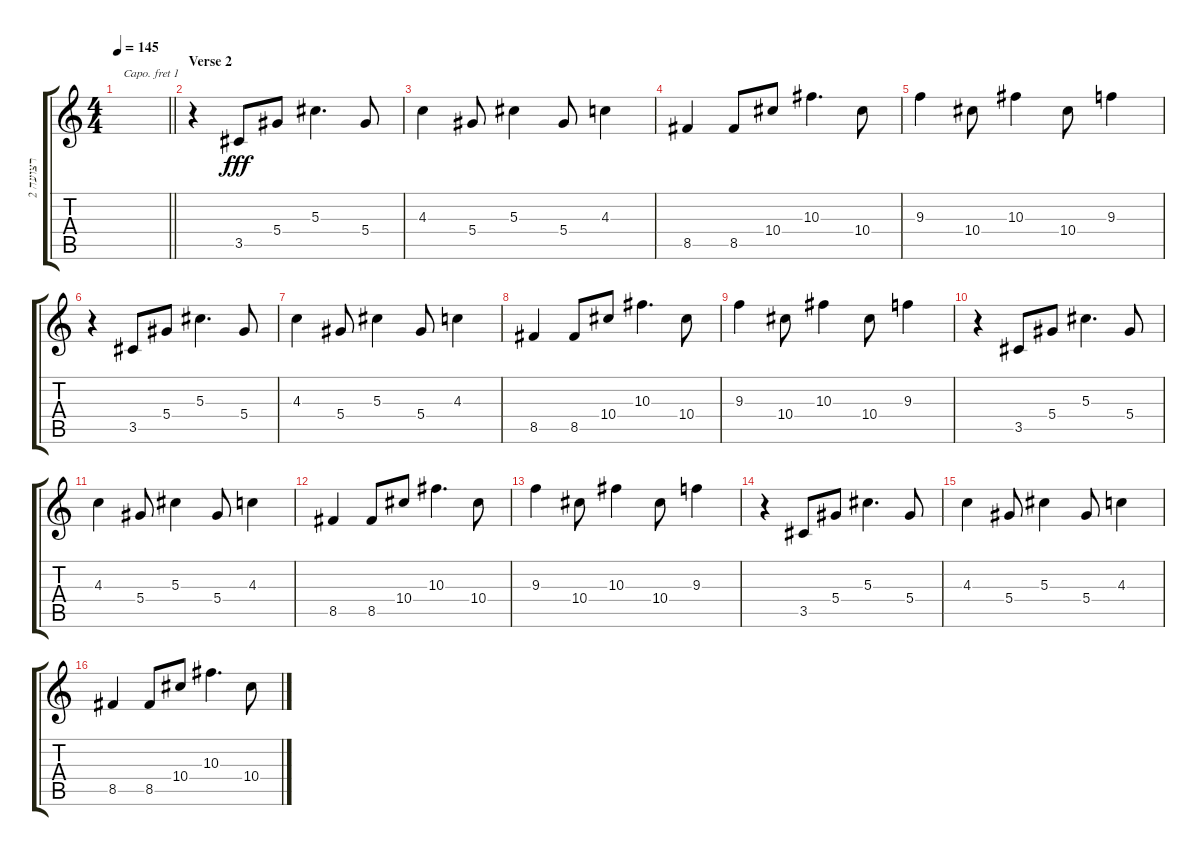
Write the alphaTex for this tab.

\track ("רצועה 2" "רצועה 2") {instrument acousticguitarsteel}
\staff {score tabs}
\capo 1
\tuning (E4 B3 G3 D3 A2 E2) {hide}
\ts (4 4)
\tempo 145
\clef g2
\barLineRight lightlight
\ks c
|
\section ("" "Verse 2")
r.4{volume 12 instrument acousticguitarsteel} 3.5.8{dy fff} 5.4.8 5.3.4{d} 5.4.8 |
4.3.4 5.4.8 5.3.4 5.4.8 4.3.4 |
8.5.4 8.5.8 10.4.8 10.3.4{d} 10.4.8 |
9.3.4 10.4.8 10.3.4 10.4.8 9.3.4 |
r.4 3.5.8 5.4.8 5.3.4{d} 5.4.8 |
4.3.4 5.4.8 5.3.4 5.4.8 4.3.4 |
8.5.4 8.5.8 10.4.8 10.3.4{d} 10.4.8 |
9.3.4 10.4.8 10.3.4 10.4.8 9.3.4 |
r.4 3.5.8 5.4.8 5.3.4{d} 5.4.8 |
4.3.4 5.4.8 5.3.4 5.4.8 4.3.4 |
8.5.4 8.5.8 10.4.8 10.3.4{d} 10.4.8 |
9.3.4 10.4.8 10.3.4 10.4.8 9.3.4 |
r.4 3.5.8 5.4.8 5.3.4{d} 5.4.8 |
4.3.4 5.4.8 5.3.4 5.4.8 4.3.4 |
8.5.4 8.5.8 10.4.8 10.3.4{d} 10.4.8
